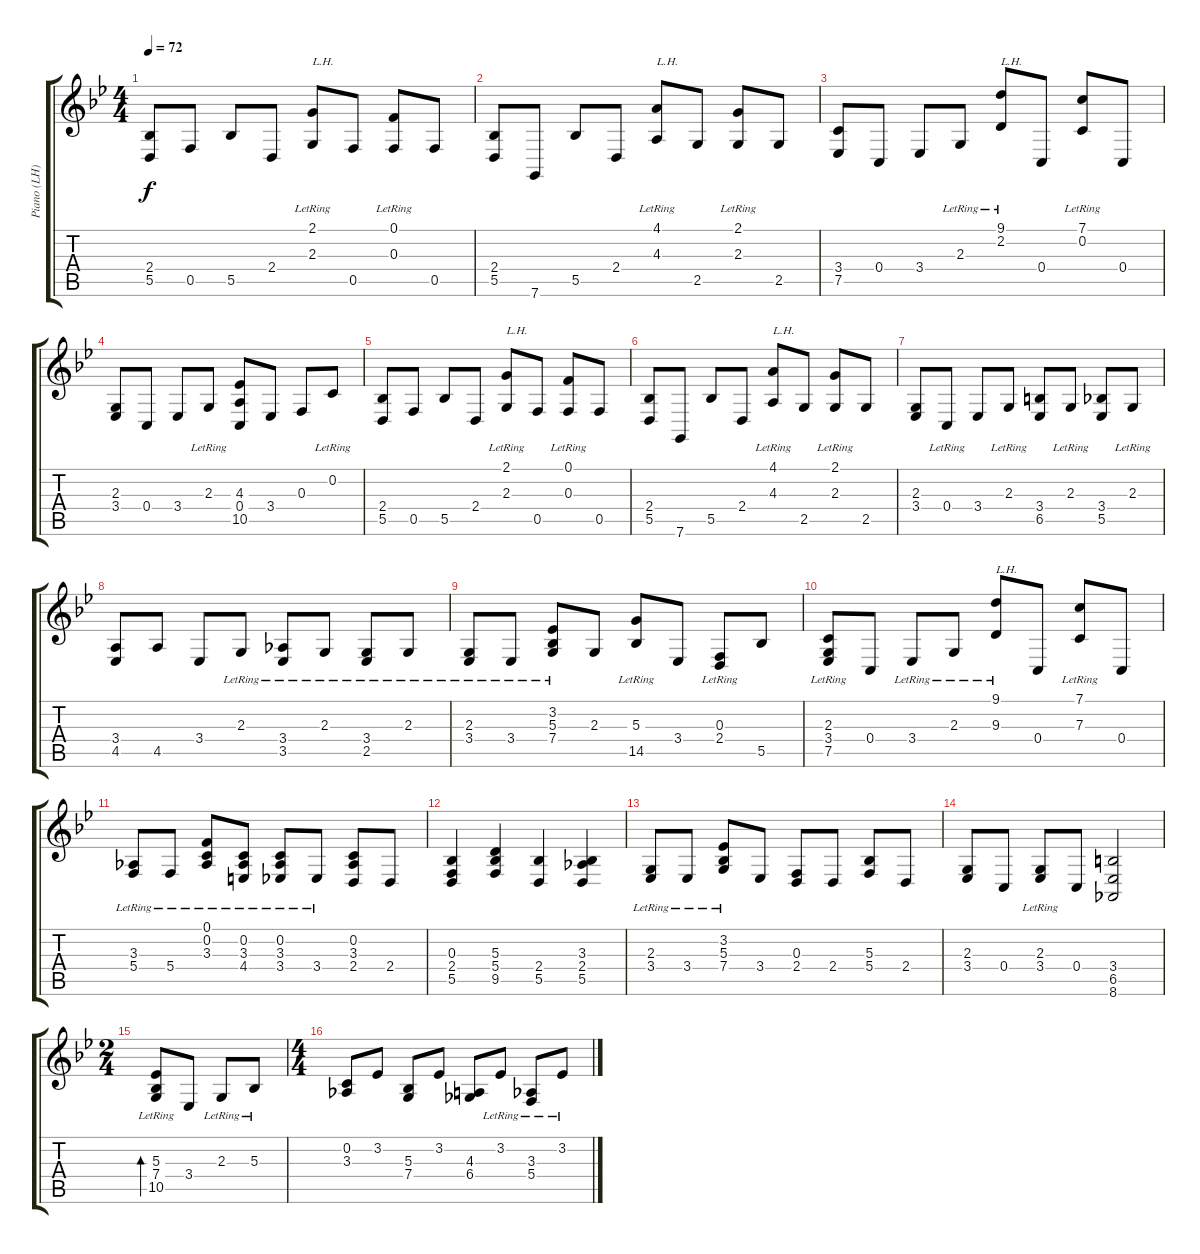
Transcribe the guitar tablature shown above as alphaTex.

\track ("Piano (LH)" "Piano (LH)") {instrument brightacousticpiano}
\staff {score tabs}
\tuning (F4 C4 F3 C3 F3 C2) {hide}
\ts (4 4)
\tempo 72
\clef g2
\ks bb
(2.4 5.5).8{dy f} 0.5.8 5.5.8 2.4.8 (2.1{lr} 2.3).8{txt "L.H."} 0.5.8 (0.1{lr} 0.3).8 0.5.8 |
(2.4 5.5).8 7.6.8 5.5.8 2.4.8 (4.1{lr} 4.3).8{txt "L.H."} 2.5.8 (2.1{lr} 2.3).8 2.5.8 |
(3.4 7.5).8 0.4.8 3.4.8 2.3{lr}.8 (9.1{lr} 2.2).8{txt "L.H."} 0.4.8 (7.1{lr} 0.2).8 0.4.8 |
(2.3 3.4).8 0.4.8 3.4.8 2.3{lr}.8 (4.3 0.4 10.5).8 3.4.8 0.3.8 0.2{lr}.8 |
(2.4 5.5).8 0.5.8 5.5.8 2.4.8 (2.1{lr} 2.3).8{txt "L.H."} 0.5.8 (0.1{lr} 0.3).8 0.5.8 |
(2.4 5.5).8 7.6.8 5.5.8 2.4.8 (4.1{lr} 4.3).8{txt "L.H."} 2.5.8 (2.1{lr} 2.3).8 2.5.8 |
(2.3 3.4).8 0.4{lr}.8 3.4.8 2.3{lr}.8 (3.4 6.5).8 2.3{lr}.8 (3.4 5.5).8 2.3{lr}.8 |
(3.4 4.5).8 4.5.8 3.4.8 2.3{lr}.8 (3.4{lr} 3.5).8 2.3{lr}.8 (3.4{lr} 2.5).8 2.3{lr}.8 |
(2.3 3.4{lr}).8 3.4{lr}.8 (3.2{lr} 5.3{lr} 7.4).8 2.3.8 (5.3{lr} 14.5).8 3.4.8 (0.3 2.4{lr}).8 5.5.8 |
(2.3{lr} 3.4{lr} 7.5).8 0.4.8 3.4{lr}.8 2.3{lr}.8 (9.1{lr} 9.3).8{txt "L.H."} 0.4.8 (7.1{lr} 7.3).8 0.4.8 |
(3.3 5.4{lr}).8 5.4{lr}.8 (0.1 0.2{lr} 3.3{lr}).8 (0.2{lr} 3.3 4.4).8 (0.2{lr} 3.3 3.4{lr}).8 3.4{lr}.8 (0.2 3.3 2.4).8 2.4.8 |
(0.3 2.4 5.5).4 (5.3 5.4 9.5).4 (2.4 5.5).4 (3.3 2.4 5.5).4 |
(2.3 3.4{lr}).8 3.4{lr}.8 (3.2{lr} 5.3{lr} 7.4).8 3.4.8 (0.3 2.4).8 2.4.8 (5.3 5.4).8 2.4.8 |
(2.3 3.4).8 0.4.8 (2.3{lr} 3.4).8 0.4.8 (3.4 6.5 8.6).2 |
\ts (2 4)
(5.3 7.4{lr} 10.5).8{bd 240} 3.4.8 2.3{lr}.8 5.3{lr}.8 |
\ts (4 4)
(0.2 3.3).8 3.2.8 (5.3 7.4).8 3.2.8 (4.3 6.4).8 3.2{lr}.8 (3.3{lr} 5.4).8 3.2{lr}.8
